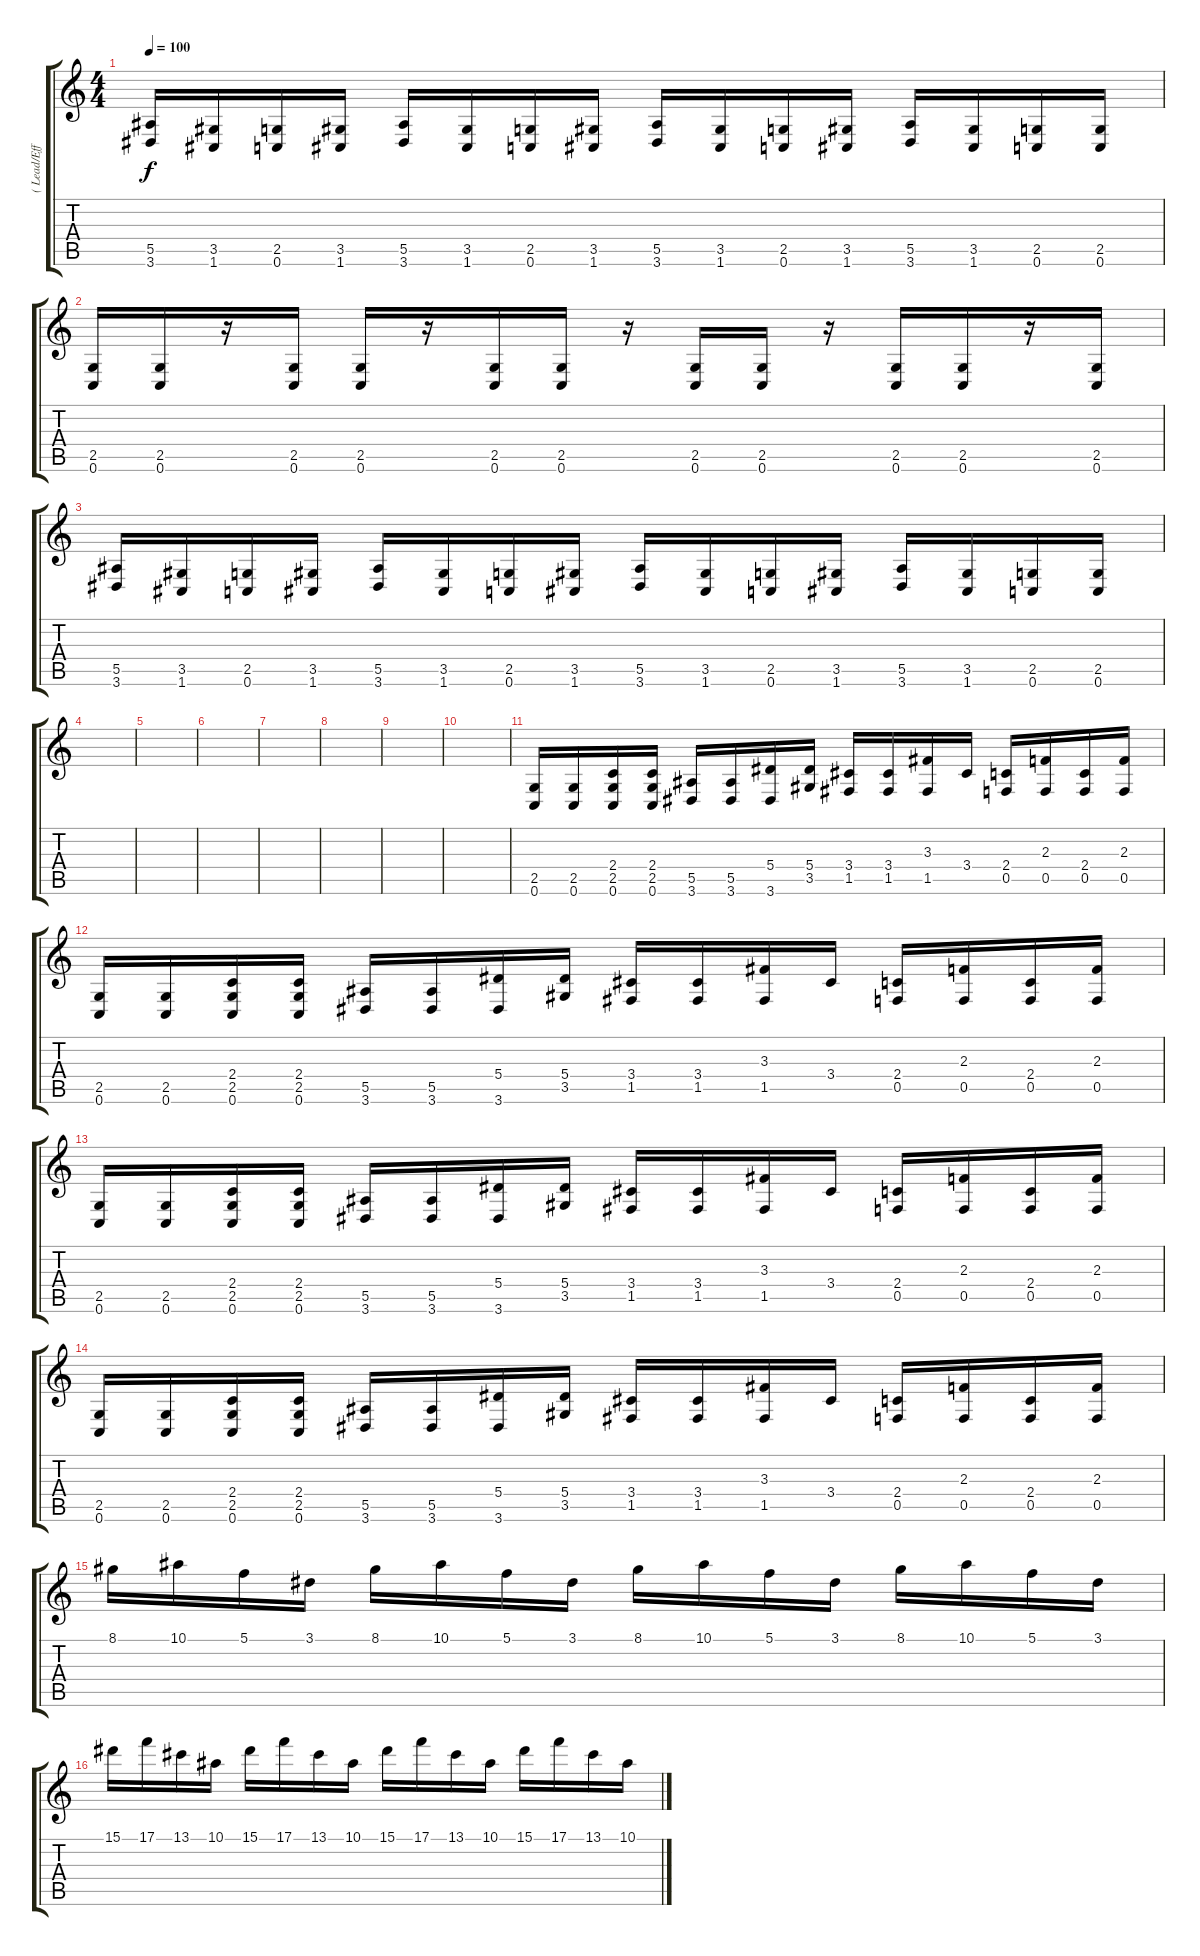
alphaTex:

\track ("( Lead/Effects/Solo )" "( Lead/Eff") {instrument overdrivenguitar}
\staff {score tabs}
\tuning (C4 G3 Eb3 Bb2 F2 C2) {hide}
\ts (4 4)
\tempo 100
\clef g2
\ks c
(5.5 3.6).16{dy f} (3.5 1.6).16 (2.5 0.6).16 (3.5 1.6).16 (5.5 3.6).16 (3.5 1.6).16 (2.5 0.6).16 (3.5 1.6).16 (5.5 3.6).16 (3.5 1.6).16 (2.5 0.6).16 (3.5 1.6).16 (5.5 3.6).16 (3.5 1.6).16 (2.5 0.6).16 (2.5 0.6).16 |
(2.5 0.6).16 (2.5 0.6).16 r.16 (2.5 0.6).16 (2.5 0.6).16 r.16 (2.5 0.6).16 (2.5 0.6).16 r.16 (2.5 0.6).16 (2.5 0.6).16 r.16 (2.5 0.6).16 (2.5 0.6).16 r.16 (2.5 0.6).16 |
(5.5 3.6).16 (3.5 1.6).16 (2.5 0.6).16 (3.5 1.6).16 (5.5 3.6).16 (3.5 1.6).16 (2.5 0.6).16 (3.5 1.6).16 (5.5 3.6).16 (3.5 1.6).16 (2.5 0.6).16 (3.5 1.6).16 (5.5 3.6).16 (3.5 1.6).16 (2.5 0.6).16 (2.5 0.6).16 |
|
|
|
|
|
|
|
(2.5 0.6).16 (2.5 0.6).16 (2.4 2.5 0.6).16 (2.4 2.5 0.6).16 (5.5 3.6).16 (5.5 3.6).16 (5.4 3.6).16 (5.4 3.5).16 (3.4 1.5).16 (3.4 1.5).16 (3.3 1.5).16 3.4.16 (2.4 0.5).16 (2.3 0.5).16 (2.4 0.5).16 (2.3 0.5).16 |
(2.5 0.6).16 (2.5 0.6).16 (2.4 2.5 0.6).16 (2.4 2.5 0.6).16 (5.5 3.6).16 (5.5 3.6).16 (5.4 3.6).16 (5.4 3.5).16 (3.4 1.5).16 (3.4 1.5).16 (3.3 1.5).16 3.4.16 (2.4 0.5).16 (2.3 0.5).16 (2.4 0.5).16 (2.3 0.5).16 |
(2.5 0.6).16 (2.5 0.6).16 (2.4 2.5 0.6).16 (2.4 2.5 0.6).16 (5.5 3.6).16 (5.5 3.6).16 (5.4 3.6).16 (5.4 3.5).16 (3.4 1.5).16 (3.4 1.5).16 (3.3 1.5).16 3.4.16 (2.4 0.5).16 (2.3 0.5).16 (2.4 0.5).16 (2.3 0.5).16 |
(2.5 0.6).16 (2.5 0.6).16 (2.4 2.5 0.6).16 (2.4 2.5 0.6).16 (5.5 3.6).16 (5.5 3.6).16 (5.4 3.6).16 (5.4 3.5).16 (3.4 1.5).16 (3.4 1.5).16 (3.3 1.5).16 3.4.16 (2.4 0.5).16 (2.3 0.5).16 (2.4 0.5).16 (2.3 0.5).16 |
8.1.16 10.1.16 5.1.16 3.1.16 8.1.16 10.1.16 5.1.16 3.1.16 8.1.16 10.1.16 5.1.16 3.1.16 8.1.16 10.1.16 5.1.16 3.1.16 |
15.1.16 17.1.16 13.1.16 10.1.16 15.1.16 17.1.16 13.1.16 10.1.16 15.1.16 17.1.16 13.1.16 10.1.16 15.1.16 17.1.16 13.1.16 10.1.16
